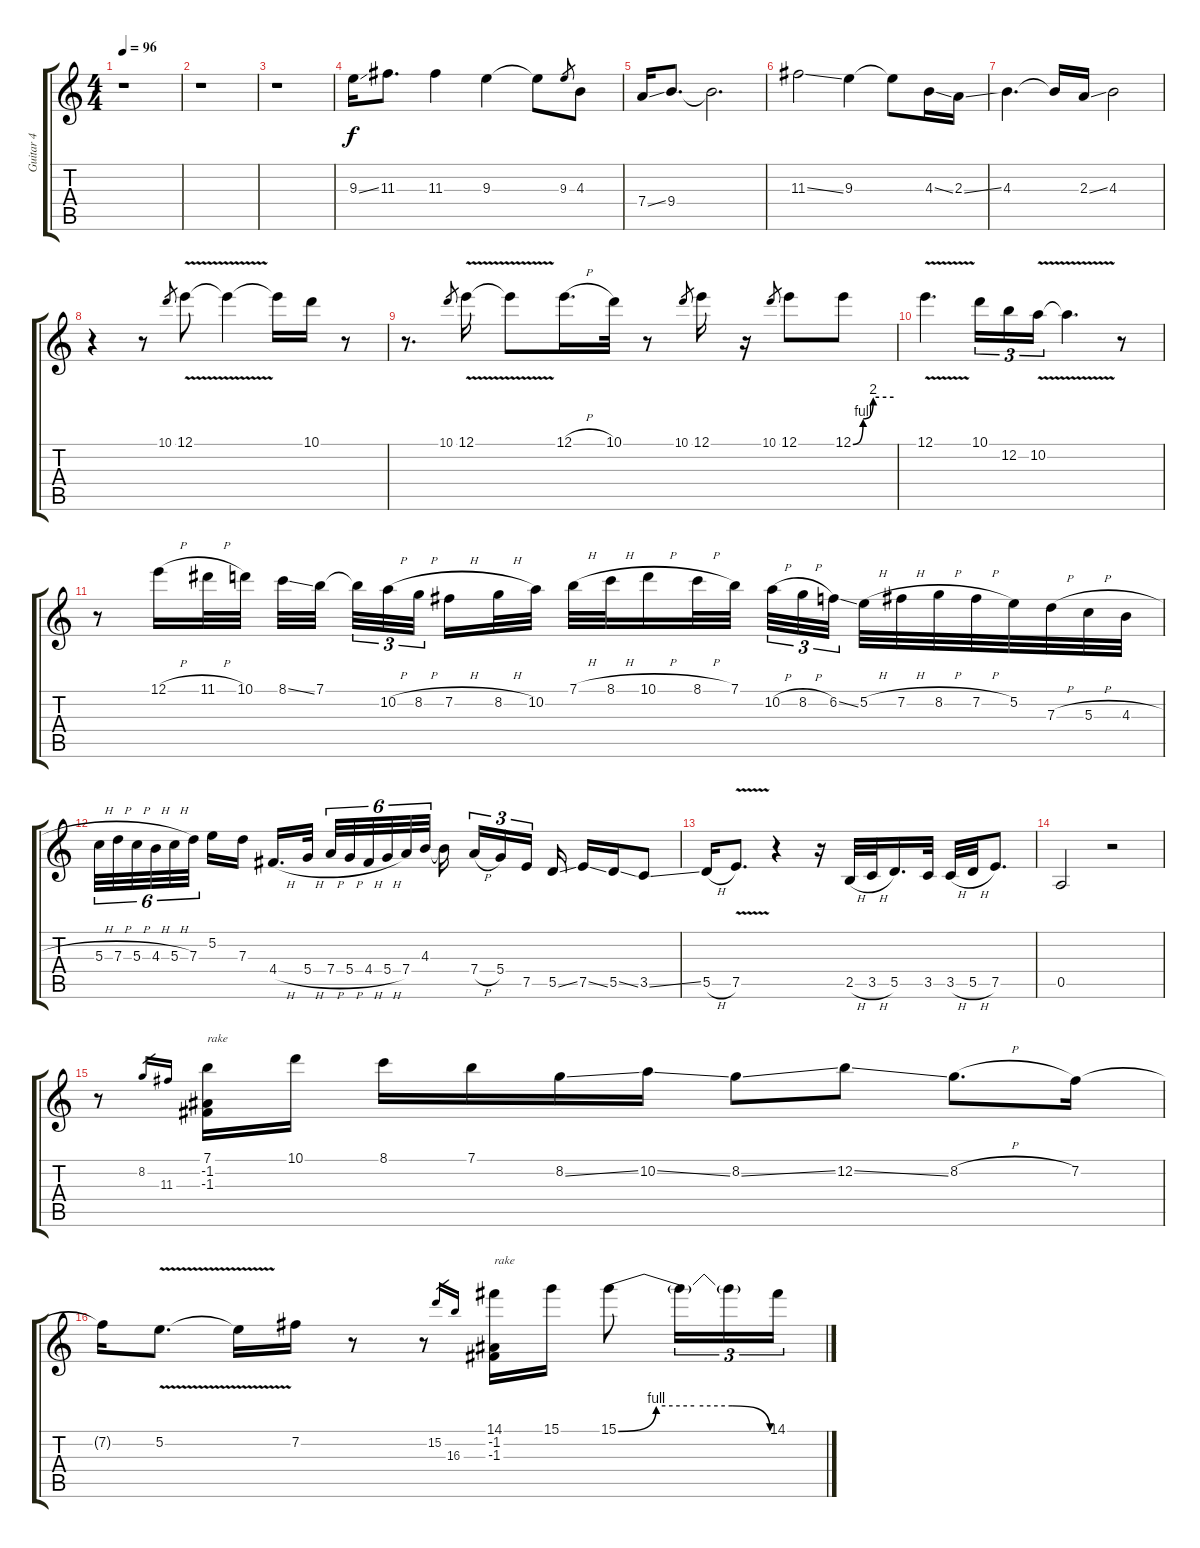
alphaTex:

\track ("Guitar 4" "Guitar 4") {instrument distortionguitar}
\staff {score tabs}
\tuning (E4 B3 G3 D3 A2 E2) {hide}
\ts (4 4)
\tempo 96
\clef g2
\ks c
r.1{dy f} |
r.1 |
r.1 |
9.3{ss}.16 11.3.8{d} 11.3.4 9.3.4 9.3{t}.8 9.3.8{gr} 4.3.8 |
7.4{ss}.16 9.4.8{d} 9.4{t}.2{d} |
11.3{ss}.2 9.3.4 9.3{t}.8 4.3{ss}.16 2.3{ss}.16 |
4.3.4{d} 4.3{t}.16 2.3{ss}.16 4.3.2 |
r.4 r.8 10.1.8{gr} 12.1{v}.8 12.1{t}.4 12.1{t}.16 10.1.16 r.8 |
r.8{d} 10.1.8{gr} 12.1{v}.16 12.1{t}.8 12.1{h}.16{d} 10.1.32 r.8 10.1.8{gr} 12.1.16 r.16 10.1.8{gr} 12.1.8 12.1{be (custom 0 0 15 4 30 8 60 8)}.8 |
12.1{v}.4{d} 10.1.16{tu (3 2)} 12.2.16{tu (3 2)} 10.2{v}.16{tu (3 2)} 10.2{t}.4{d} r.8 |
r.8 12.1{h}.16 11.1{h}.32 10.1.32 8.1{ss}.32 7.1.32 7.1{t}.32{tu (3 2)} 10.2{h}.32{tu (3 2)} 8.2{h}.32{tu (3 2)} 7.2{h}.16 8.2{h}.32 10.2.32 7.1{h}.32 8.1{h}.32 10.1{h}.16 8.1{h}.32 7.1.32 10.2{h}.32{tu (3 2)} 8.2{h}.32{tu (3 2)} 6.2{ss}.32{tu (3 2)} 5.2{h}.32 7.2{h}.32 8.2{h}.32 7.2{h}.32 5.2.32 7.3{h}.32 5.3{h}.32 4.3{h}.32 |
5.3{h}.32{tu (6 4)} 7.3{h}.32{tu (6 4)} 5.3{h}.32{tu (6 4)} 4.3{h}.32{tu (6 4)} 5.3{h}.32{tu (6 4)} 7.3.32{tu (6 4)} 5.2.16 7.3.16 4.4{h}.16{d} 5.4{h}.32 7.4{h}.32{tu (6 4)} 5.4{h}.32{tu (6 4)} 4.4{h}.32{tu (6 4)} 5.4{h}.32{tu (6 4)} 7.4.32{tu (6 4)} 4.3.32{tu (6 4)} 4.3{t}.16 7.4{h}.16{tu (3 2)} 5.4.16{tu (3 2)} 7.5.16{tu (3 2)} 5.5{ss}.16 7.5{ss}.16 5.5{ss}.16 3.5{ss}.8 |
5.5{h}.16 7.5{v}.8{d} r.4 r.16 2.5{h}.32 3.5{h}.32 5.5.16{d} 3.5.32 3.5{h}.32 5.5{h}.32 7.5.8{d} |
0.5.2 r.2 |
r.8 8.2.16{gr} 11.3.16{gr} (7.1 -1.2 -1.3).16{txt "rake"} 10.1.16 8.1.16 7.1.16 8.2{ss}.16 10.2{ss}.16 8.2{ss}.8 12.2{ss}.8 8.2{h}.8{d} 7.2.16 |
7.2{t}.16 5.2{v}.8{d} 5.2{t}.16 7.2.16 r.8 r.8 15.2.16{gr} 16.3.16{gr} (14.1 -1.2 -1.3).16{txt "rake"} 15.1.16 15.1{be (custom 0 0 15 4 30 4 45 4 60 0)}.8 15.1{t}.16{tu (3 2)} 15.1{t}.16{tu (3 2)} 14.1.16{tu (3 2)}
